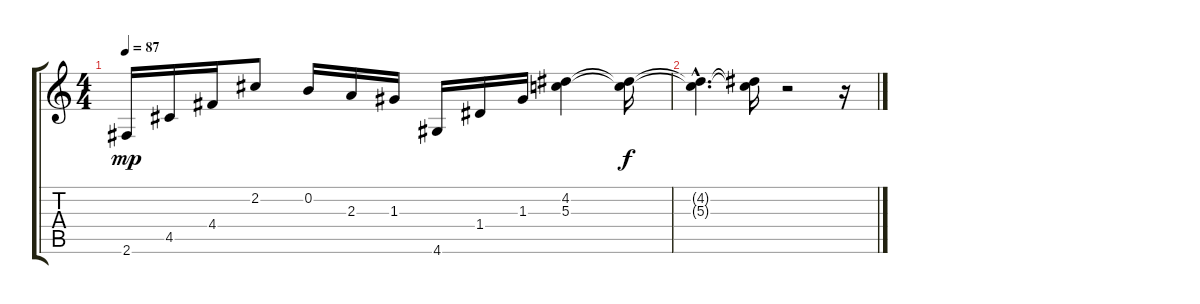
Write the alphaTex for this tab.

\track "" {instrument acousticguitarsteel}
\staff {score tabs}
\tuning (E4 B3 G3 D3 A2 E2) {hide}
\ts (4 4)
\tempo 87
\clef g2
\ks c
2.6.16{dy mp} 4.5.16 4.4.16 2.2.8 0.2.16 2.3.16 1.3.16 4.6.16 1.4.16 1.3.16 (4.2 5.3).4 (4.2{t} 5.3{t}).16{dy f} |
(4.2{hac t} 5.3{hac t}).4{d} (4.2{t} 5.3{t}).16 r.2 r.16
